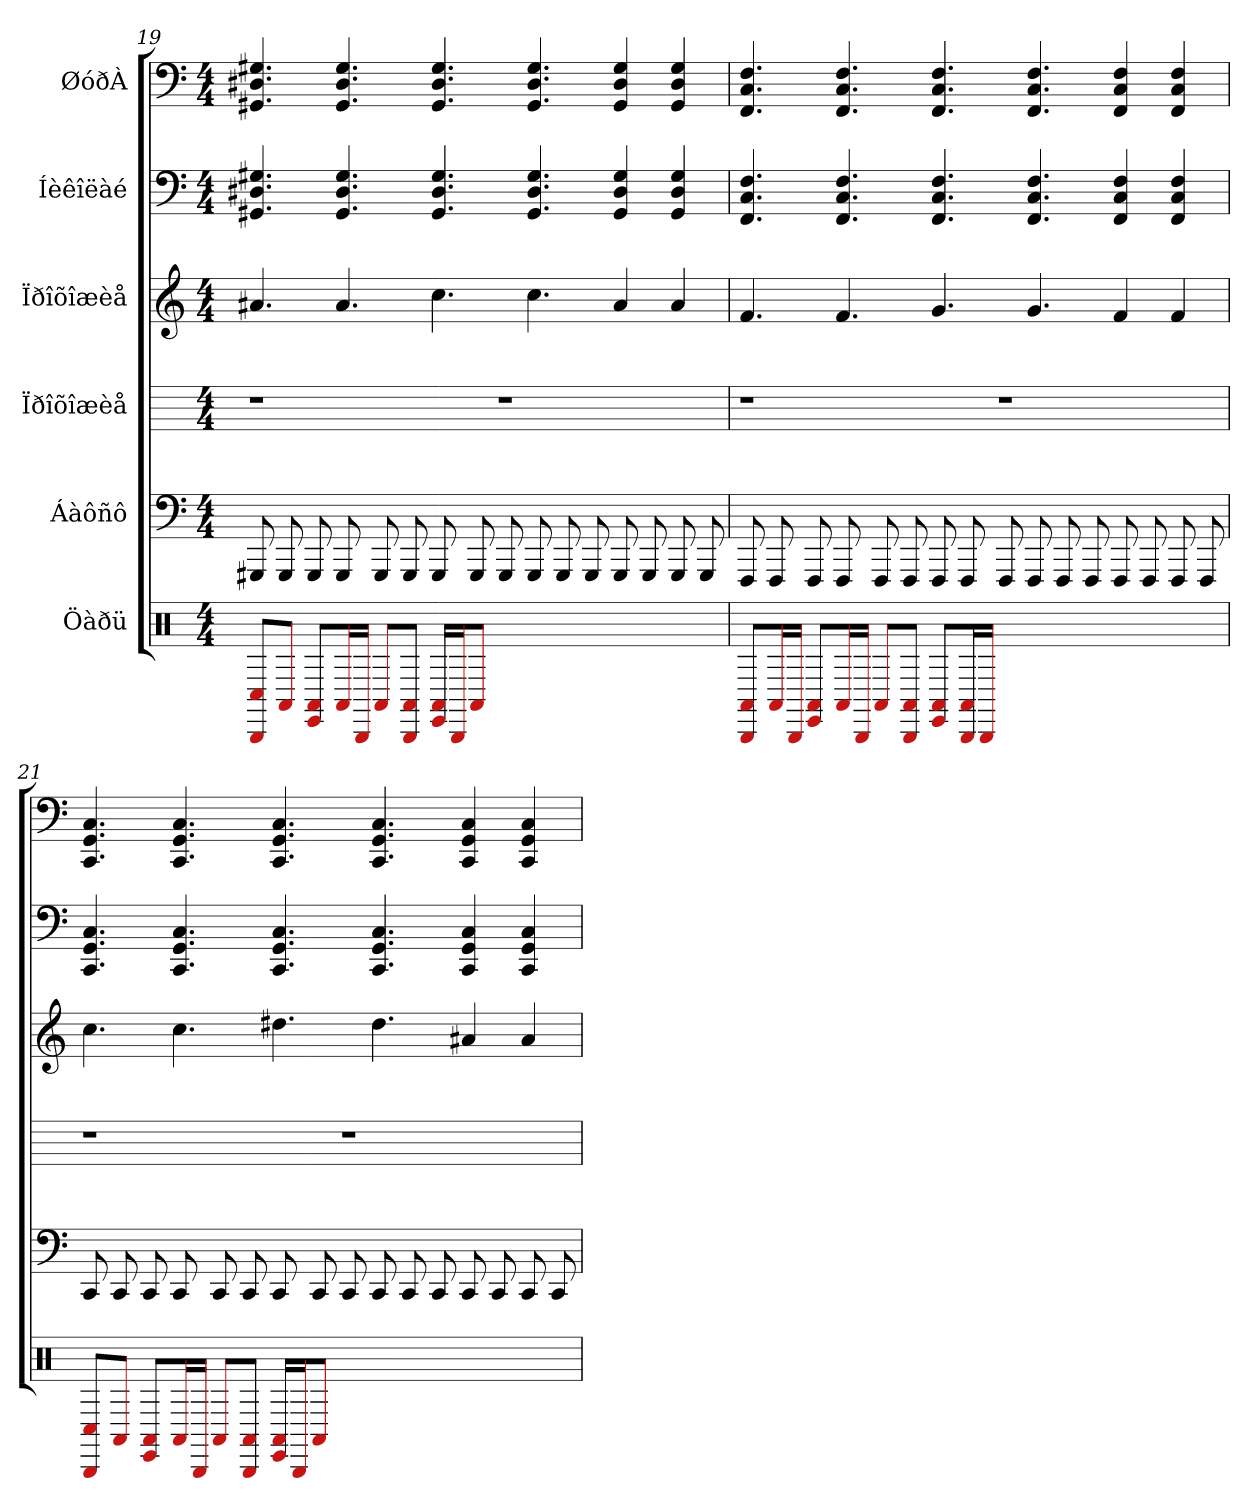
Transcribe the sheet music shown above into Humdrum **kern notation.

**kern	**kern	**kern	**kern	**kern	**kern
*part6	*part5	*part4	*part3	*part2	*part1
*staff6	*staff5	*staff4	*staff3	*staff2	*staff1
*I"Öàðü	*I"Áàôñô	*I"Ïðîõîæèå	*I"Ïðîõîæèå	*I"Íèêîëàé	*I"ØóðÀ
*clefX	*	*	*	*	*
*k[]	*k[]	*k[]	*k[]	*k[]	*k[]
*M4/4	*M4/4	*M4/4	*M4/4	*M4/4	*M4/4
=19	=19	=19	=19	=19	=19
8C#/ 8BBB/L	8GGG#	1r	4.a#	4.G# 4.D# 4.GG#	4.G# 4.D# 4.GG#
8AA#/J	8GGG#	.	.	.	.
8EE/ 8AA#/L	8GGG#	.	.	.	.
16AA#/L	8GGG#	.	4.a#	4.G# 4.D# 4.GG#	4.G# 4.D# 4.GG#
16BBB/JJ	.	.	.	.	.
8AA#/L	8GGG#	.	.	.	.
8BBB/ 8AA#/J	8GGG#	.	.	.	.
16EE/ 16AA#/LL	8GGG#	.	4.cc	4.G# 4.D# 4.GG#	4.G# 4.D# 4.GG#
16BBB/J	.	.	.	.	.
8AA#/J	8GGG#	.	.	.	.
1ryy	8GGG#	1r	.	.	.
.	8GGG#	.	4.cc	4.G# 4.D# 4.GG#	4.G# 4.D# 4.GG#
.	8GGG#	.	.	.	.
.	8GGG#	.	.	.	.
.	8GGG#	.	4a#	4G# 4D# 4GG#	4G# 4D# 4GG#
.	8GGG#	.	.	.	.
.	8GGG#	.	4a#	4G# 4D# 4GG#	4G# 4D# 4GG#
.	8GGG#	.	.	.	.
=20	=20	=20	=20	=20	=20
8BBB/ 8AA#/L	8FFF	1r	4.f	4.F 4.C 4.FF	4.F 4.C 4.FF
16AA#/L	8FFF	.	.	.	.
16BBB/JJ	.	.	.	.	.
8EE/ 8AA#/L	8FFF	.	.	.	.
16AA#/L	8FFF	.	4.f	4.F 4.C 4.FF	4.F 4.C 4.FF
16BBB/JJ	.	.	.	.	.
8AA#/L	8FFF	.	.	.	.
8BBB/ 8AA#/J	8FFF	.	.	.	.
8EE/ 8AA#/L	8FFF	.	4.g	4.F 4.C 4.FF	4.F 4.C 4.FF
16BBB/ 16AA#/L	8FFF	.	.	.	.
16BBB/JJ	.	.	.	.	.
1ryy	8FFF	1r	.	.	.
.	8FFF	.	4.g	4.F 4.C 4.FF	4.F 4.C 4.FF
.	8FFF	.	.	.	.
.	8FFF	.	.	.	.
.	8FFF	.	4f	4F 4C 4FF	4F 4C 4FF
.	8FFF	.	.	.	.
.	8FFF	.	4f	4F 4C 4FF	4F 4C 4FF
.	8FFF	.	.	.	.
=21	=21	=21	=21	=21	=21
8C#/ 8BBB/L	8CC	1r	4.cc	4.C 4.GG 4.CC	4.C 4.GG 4.CC
8AA#/J	8CC	.	.	.	.
8EE/ 8AA#/L	8CC	.	.	.	.
16AA#/L	8CC	.	4.cc	4.C 4.GG 4.CC	4.C 4.GG 4.CC
16BBB/JJ	.	.	.	.	.
8AA#/L	8CC	.	.	.	.
8BBB/ 8AA#/J	8CC	.	.	.	.
16EE/ 16AA#/LL	8CC	.	4.dd#	4.C 4.GG 4.CC	4.C 4.GG 4.CC
16BBB/J	.	.	.	.	.
8AA#/J	8CC	.	.	.	.
1ryy	8CC	1r	.	.	.
.	8CC	.	4.dd#	4.C 4.GG 4.CC	4.C 4.GG 4.CC
.	8CC	.	.	.	.
.	8CC	.	.	.	.
.	8CC	.	4a#	4C 4GG 4CC	4C 4GG 4CC
.	8CC	.	.	.	.
.	8CC	.	4a#	4C 4GG 4CC	4C 4GG 4CC
.	8CC	.	.	.	.
=	=	=	=	=	=
*-	*-	*-	*-	*-	*-
